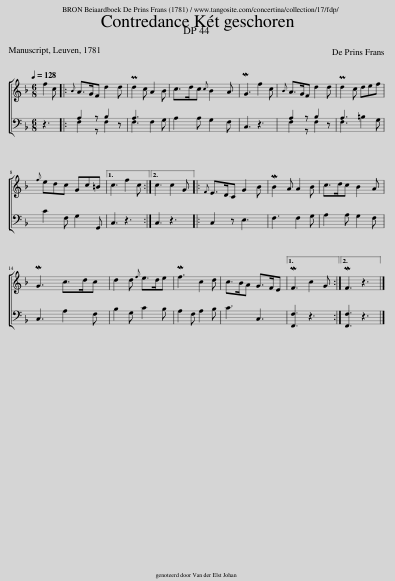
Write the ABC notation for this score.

X:1
%%score [ 1 ( 2 3 ) ]
L:1/8
Q:1/4=128
M:6/8
I:linebreak $
K:F
V:1 treble
V:2 bass
V:3 bass
V:1
 f2 c |:{B} A>GF d2 d | Pd2 c A2 B | c>dc{c} B2 A | MG3 f2 c | %5
{B} A>GF d2 d | Pd2 c def |${f} edc Gc=B |1 c3 f2 c :|2 c3 c2 G |: %10
{F} E>DC G2 B | MB2 A A2 B | c>dc B2 A |$ MG3 c>dc | d2 d{f} e>de | %15
 Mf3 c2 d | c>BA G>FE |1 MF3 c2 G :|2 MF3 z3 |] %19
V:2
 z3 |: A,2 z B,2 z | A,3 F,2 G, | A,2 A, G,2 F, | C,3 z3 | %5
 A,2 z B,2 z | A,3 =B,2 G, |$ C2 F, G,2 G,, |1 C,3 z3 :|2 C,3 z3 |: %10
 C,2 z E,3 | F,3 F,2 G, | A,2 A, G,2 F, |$ C,3 A,2 F, | B,2 G, C2 B, | %15
 A,2 F, A,2 B, | C3 C,3 |1 [F,,F,]3 z3 :|2 [F,,F,]3 z3 |] %19
V:3
 x3 |: F,2 z F,2 x | F,3 x3 | x6 | x6 | %5
 F,2 z F,2 x | F,3 x3 |$ x6 |1 x6 :|2 x6 |: %10
 x6 | x6 | x6 |$ x6 | x6 | %15
 x6 | x6 |1 x6 :|2 x6 |] %19
